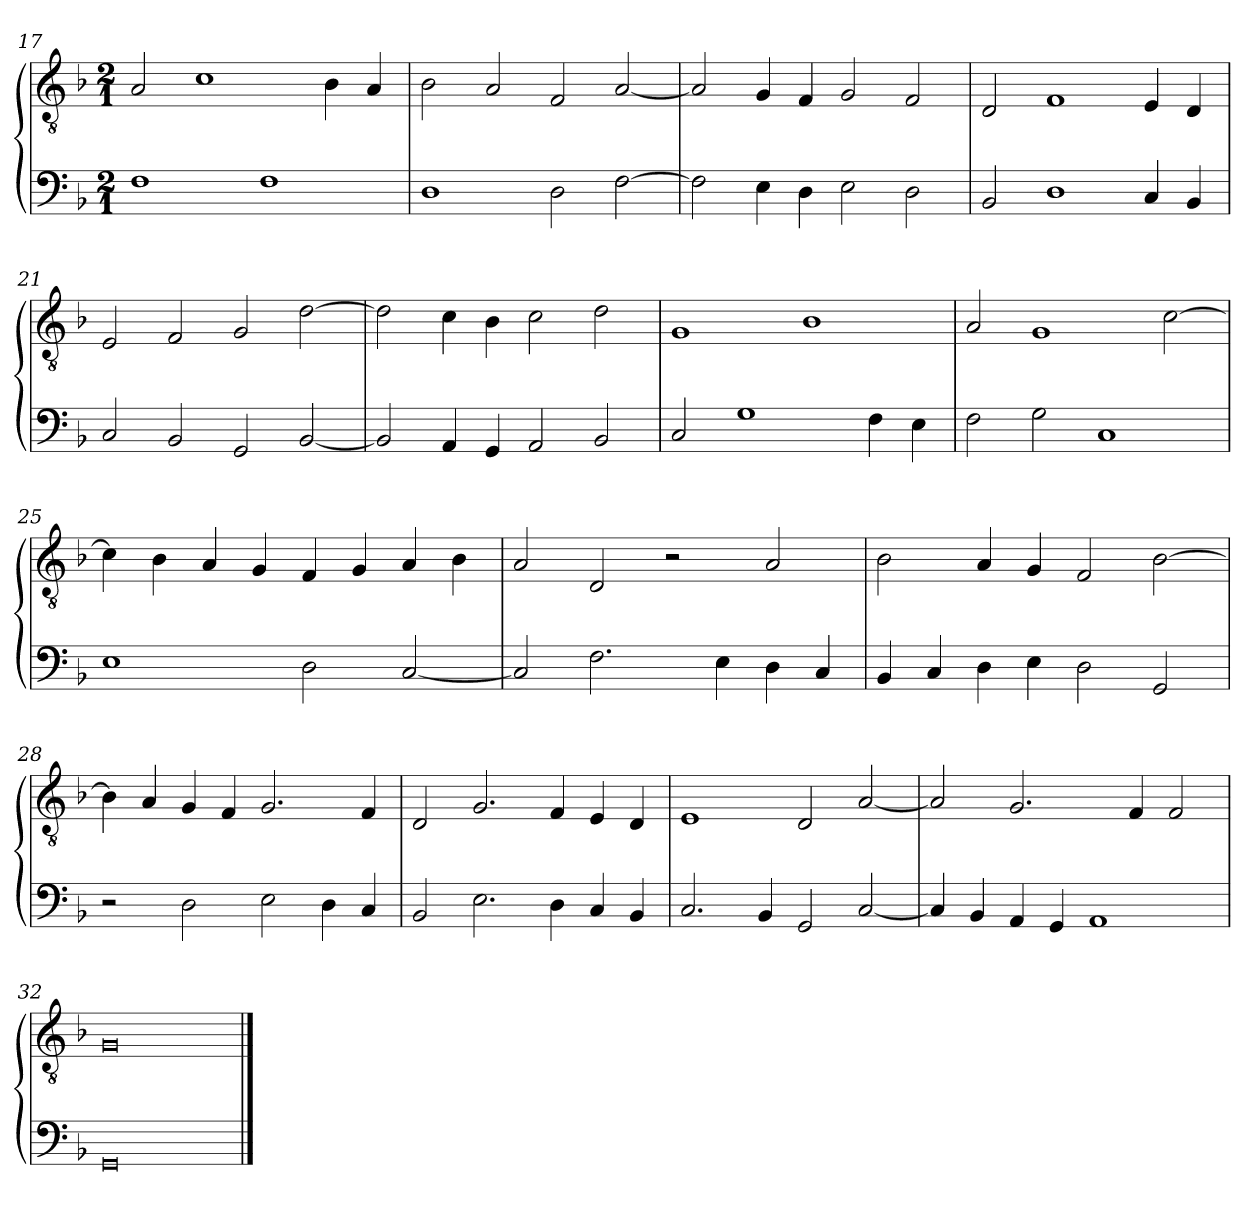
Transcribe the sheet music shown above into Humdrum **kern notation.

**kern	**kern
*part2	*part1
*staff2	*staff1
*clefF4	*clefGv2
*k[b-]	*k[b-]
*M2/1	*M2/1
=17	=17
1F	2A
.	1c
1F	.
.	4B-
.	4A
=18	=18
1D	2B-
.	2A
2D	2F
[2F	[2A
=19	=19
2F]	2A]
4E	4G
4D	4F
2E	2G
2D	2F
=20	=20
2BB-	2D
1D	1F
4C	4E
4BB-	4D
=21	=21
2C	2E
2BB-	2F
2GG	2G
[2BB-	[2d
=22	=22
2BB-]	2d]
4AA	4c
4GG	4B-
2AA	2c
2BB-	2d
=23	=23
2C	1G
1G	.
.	1B-
4F	.
4E	.
=24	=24
2F	2A
2G	1G
1C	.
.	[2c
=25	=25
1E	4c]
.	4B-
.	4A
.	4G
2D	4F
.	4G
[2C	4A
.	4B-
=26	=26
2C]	2A
2.F	2D
.	2r
4E	.
4D	2A
4C	.
=27	=27
4BB-	2B-
4C	.
4D	4A
4E	4G
2D	2F
2GG	[2B-
=28	=28
2r	4B-]
.	4A
2D	4G
.	4F
2E	2.G
4D	.
4C	4F
=29	=29
2BB-	2D
2.E	2.G
4D	4F
4C	4E
4BB-	4D
=30	=30
2.C	1E
4BB-	.
2GG	2D
[2C	[2A
=31	=31
4C]	2A]
4BB-	.
4AA	2.G
4GG	.
1AA	.
.	4F
.	2F
=32	=32
0GG	0G
==	==
*-	*-
